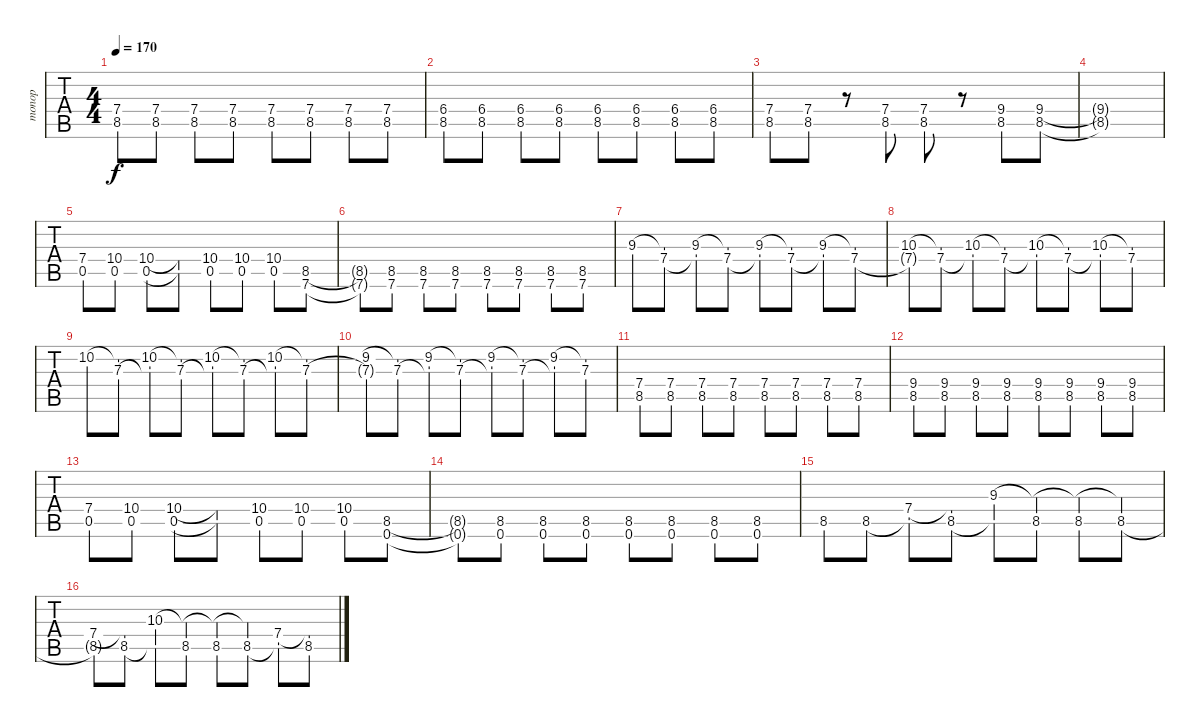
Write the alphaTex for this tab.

\track ("топор" "топор") {instrument overdrivenguitar}
\staff {tabs}
\tuning (D4 A3 F3 C3 G2 C2) {hide}
\ts (4 4)
\tempo 170
\clef g2
\ks c
(7.4 8.5).8{dy f} (7.4 8.5).8 (7.4 8.5).8 (7.4 8.5).8 (7.4 8.5).8 (7.4 8.5).8 (7.4 8.5).8 (7.4 8.5).8 |
(6.4 8.5).8 (6.4 8.5).8 (6.4 8.5).8 (6.4 8.5).8 (6.4 8.5).8 (6.4 8.5).8 (6.4 8.5).8 (6.4 8.5).8 |
(7.4 8.5).8 (7.4 8.5).8 r.8 (7.4 8.5).8 (7.4 8.5).8 r.8 (9.4 8.5).8 (9.4 8.5).8 |
(9.4{t} 8.5{t}).1 |
(7.4 0.5).8 (10.4 0.5).8 (10.4 0.5).8 (10.4{t} 0.5{t}).8 (10.4 0.5).8 (10.4 0.5).8 (10.4 0.5).8 (8.5 7.6).8 |
(8.5{t} 7.6{t}).8 (8.5 7.6).8 (8.5 7.6).8 (8.5 7.6).8 (8.5 7.6).8 (8.5 7.6).8 (8.5 7.6).8 (8.5 7.6).8 |
9.3.8 (9.3{t} 7.4).8 (9.3 7.4{t}).8 (9.3{t} 7.4).8 (9.3 7.4{t}).8 (9.3{t} 7.4).8 (9.3 7.4{t}).8 (9.3{t} 7.4).8 |
(10.3 7.4{t}).8 (10.3{t} 7.4).8 (10.3 7.4{t}).8 (10.3{t} 7.4).8 (10.3 7.4{t}).8 (10.3{t} 7.4).8 (10.3 7.4{t}).8 (10.3{t} 7.4).8 |
10.2.8 (10.2{t} 7.3).8 (10.2 7.3{t}).8 (10.2{t} 7.3).8 (10.2 7.3{t}).8 (10.2{t} 7.3).8 (10.2 7.3{t}).8 (10.2{t} 7.3).8 |
(9.2 7.3{t}).8 (9.2{t} 7.3).8 (9.2 7.3{t}).8 (9.2{t} 7.3).8 (9.2 7.3{t}).8 (9.2{t} 7.3).8 (9.2 7.3{t}).8 (9.2{t} 7.3).8 |
(7.4 8.5).8 (7.4 8.5).8 (7.4 8.5).8 (7.4 8.5).8 (7.4 8.5).8 (7.4 8.5).8 (7.4 8.5).8 (7.4 8.5).8 |
(9.4 8.5).8 (9.4 8.5).8 (9.4 8.5).8 (9.4 8.5).8 (9.4 8.5).8 (9.4 8.5).8 (9.4 8.5).8 (9.4 8.5).8 |
(7.4 0.5).8 (10.4 0.5).8 (10.4 0.5).8 (10.4{t} 0.5{t}).8 (10.4 0.5).8 (10.4 0.5).8 (10.4 0.5).8 (8.5 0.6).8 |
(8.5{t} 0.6{t}).8 (8.5 0.6).8 (8.5 0.6).8 (8.5 0.6).8 (8.5 0.6).8 (8.5 0.6).8 (8.5 0.6).8 (8.5 0.6).8 |
8.5.8 8.5.8 (7.4 8.5{t}).8 (7.4{t} 8.5).8 (9.3 8.5{t}).8 (9.3{t} 8.5).8 (9.3{t} 8.5).8 (9.3{t} 8.5).8 |
(7.4 8.5{t}).8 (7.4{t} 8.5).8 (10.3 8.5{t}).8 (10.3{t} 8.5).8 (10.3{t} 8.5).8 (10.3{t} 8.5).8 (7.4 8.5{t}).8 (7.4{t} 8.5).8
